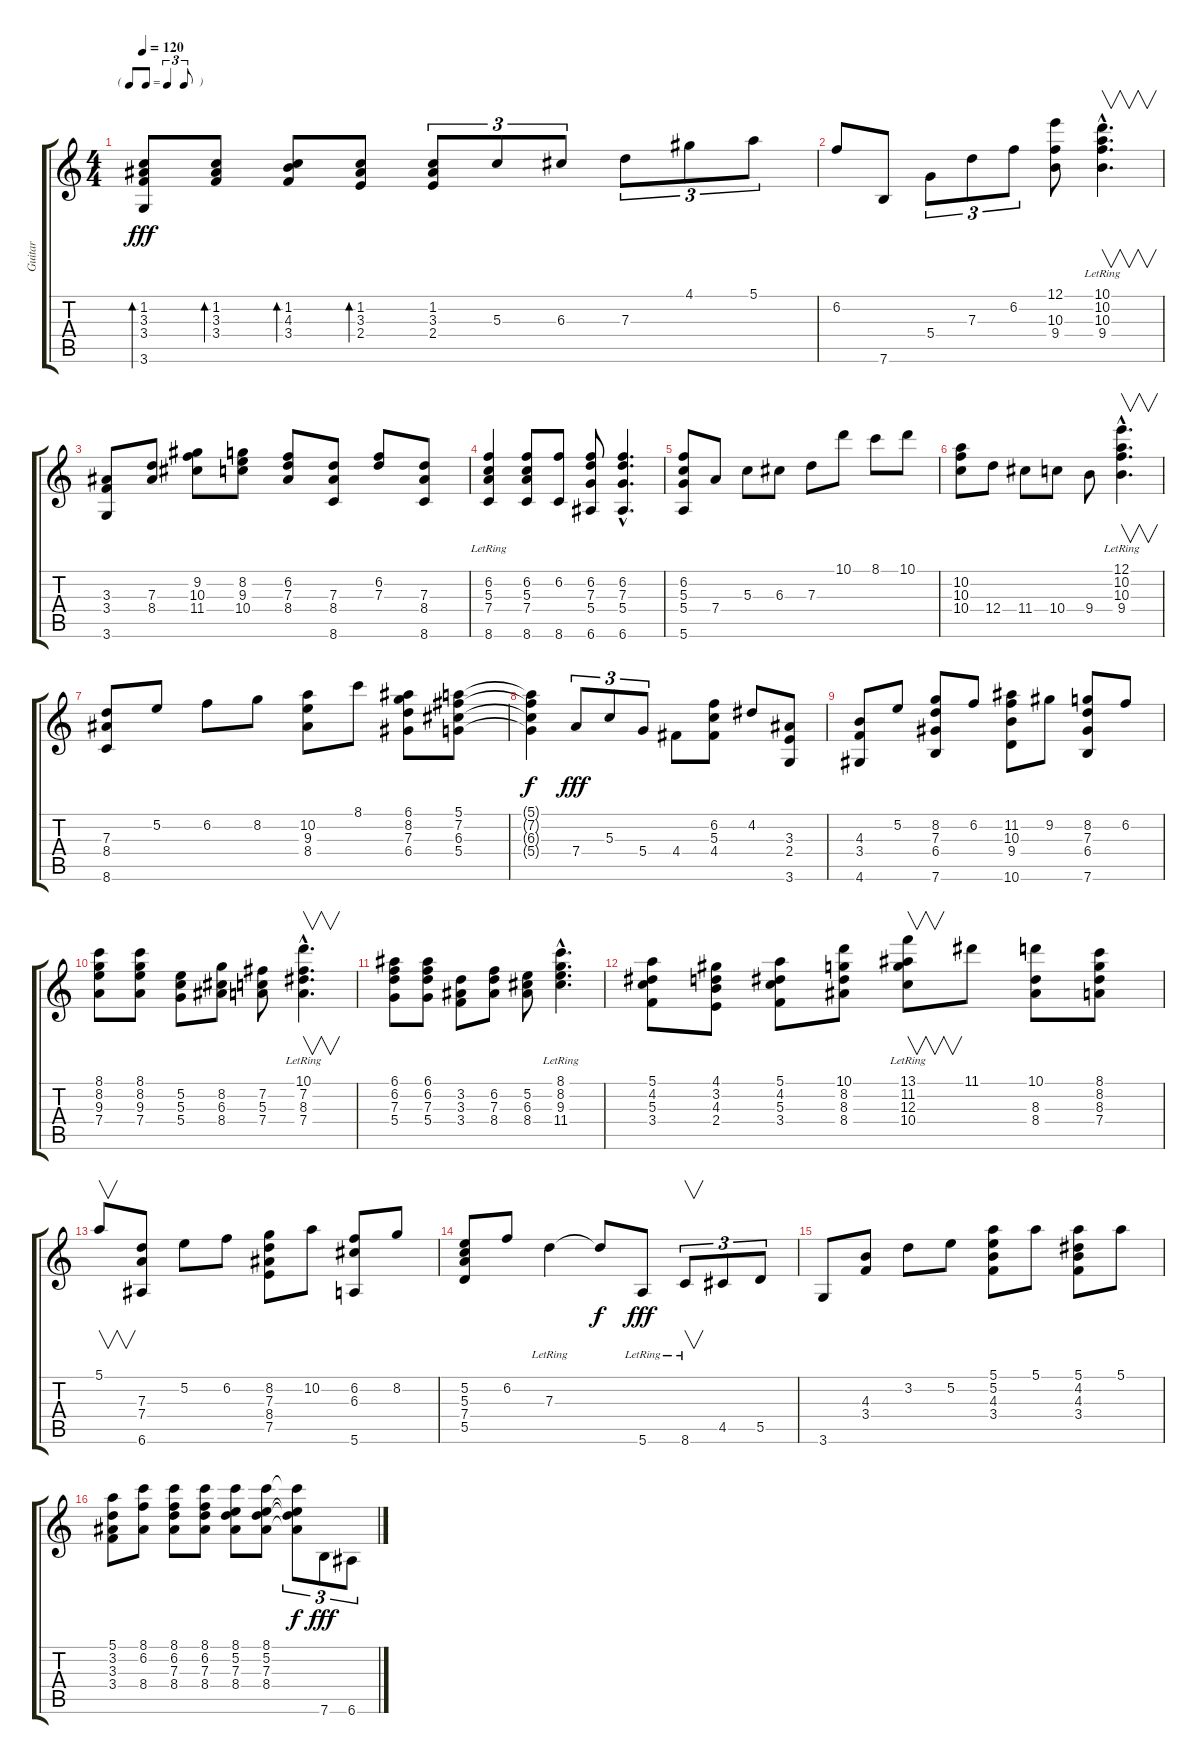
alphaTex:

\track ("Guitar" "Guitar") {instrument acousticbass}
\staff {score tabs}
\tuning (E4 B3 G3 D3 A2 E2) {hide}
\ts (4 4)
\tf triplet8th
\tempo 120
\clef g2
\ks c
(1.2 3.3 3.4 3.6).8{bd 240 dy fff} (1.2 3.3 3.4).8{bd 120} (1.2 4.3 3.4).8{bd 120} (1.2 3.3 2.4).8{bd 120} (1.2 3.3 2.4).8{tu (3 2)} 5.3.8{tu (3 2)} 6.3.8{tu (3 2)} 7.3.8{tu (3 2)} 4.1.8{tu (3 2)} 5.1.8{tu (3 2)} |
6.2.8 7.6.8 5.4.8{tu (3 2)} 7.3.8{tu (3 2)} 6.2.8{tu (3 2)} (12.1 10.3 9.4).8 (10.1{hac} 10.2{hac} 10.3{hac} 9.4{hac lr}).4{v d} |
(3.3 3.4 3.6).8 (7.3 8.4).8 (9.2 10.3 11.4).8 (8.2 9.3 10.4).8 (6.2 7.3 8.4).8 (7.3 8.4 8.6).8 (6.2 7.3).8 (7.3 8.4 8.6).8 |
(6.2 5.3{lr} 7.4 8.6).4 (6.2 5.3 7.4 8.6).8 (6.2 8.6).8 (6.2 7.3 5.4 6.6).8 (6.2{hac} 7.3{hac} 5.4{hac} 6.6{hac}).4{d} |
(6.2 5.3 5.4 5.6).8 7.4.8 5.3.8 6.3.8 7.3.8 10.1.8 8.1.8 10.1.8 |
(10.2 10.3 10.4).8 12.4.8 11.4.8 10.4.8 9.4.8 (12.1{hac lr} 10.2{hac} 10.3{hac} 9.4{hac}).4{v d} |
(7.3 8.4 8.6).8 5.2.8 6.2.8 8.2.8 (10.2 9.3 8.4).8 8.1.8 (6.1 8.2 7.3 6.4).8 (5.1 7.2 6.3 5.4).8 |
(5.1{t} 7.2{t} 6.3{t} 5.4{t}).4{dy f} 7.4.8{tu (3 2) dy fff} 5.3.8{tu (3 2)} 5.4.8{tu (3 2)} 4.4.8 (6.2 5.3 4.4).8 4.2.8 (3.3 2.4 3.6).8 |
(4.3 3.4 4.6).8 5.2.8 (8.2 7.3 6.4 7.6).8 6.2.8 (11.2 10.3 9.4 10.6).8 9.2.8 (8.2 7.3 6.4 7.6).8 6.2.8 |
(8.1 8.2 9.3 7.4).8 (8.1 8.2 9.3 7.4).8 (5.2 5.3 5.4).8 (8.2 6.3 8.4).8 (7.2 5.3 7.4).8 (10.1{hac lr} 7.2{hac} 8.3{hac} 7.4{hac}).4{v d} |
(6.1 6.2 7.3 5.4).8 (6.1 6.2 7.3 5.4).8 (3.2 3.3 3.4).8 (6.2 7.3 8.4).8 (5.2 6.3 8.4).8 (8.1{hac lr} 8.2{hac} 9.3{hac} 11.4{hac lr}).4{d} |
(5.1 4.2 5.3 3.4).8 (4.1 3.2 4.3 2.4).8 (5.1 4.2 5.3 3.4).8 (10.1 8.2 8.3 8.4).8 (13.1 11.2 12.3{lr} 10.4).8{v} 11.1.8 (10.1 8.3 8.4).8 (8.1 8.2 8.3 7.4).8 |
5.1.8{v} (7.3 7.4 6.6).8 5.2.8 6.2.8 (8.2 7.3 8.4 7.5).8 10.2.8 (6.2 6.3 5.6).8 8.2.8 |
(5.2 5.3 7.4 5.5).8 6.2.8 7.3{lr}.4 7.3{t}.8{dy f} 5.6{lr}.8{dy fff} 8.6{lr}.8{v tu (3 2)} 4.5.8{tu (3 2)} 5.5.8{tu (3 2)} |
3.6.8 (4.3 3.4).8 3.2.8 5.2.8 (5.1 5.2 4.3 3.4).8 5.1.8 (5.1 4.2 4.3 3.4).8 5.1.8 |
(5.1 3.2 3.3 3.4).8 (8.1 6.2 8.4).8 (8.1 6.2 7.3 8.4).8 (8.1 6.2 7.3 8.4).8 (8.1 5.2 7.3 8.4).8 (8.1 5.2 7.3 8.4).8 (8.1{t} 5.2{t} 7.3{t} 8.4{t}).8{tu (3 2) dy f} 7.6.8{tu (3 2) dy fff} 6.6.8{tu (3 2)}
